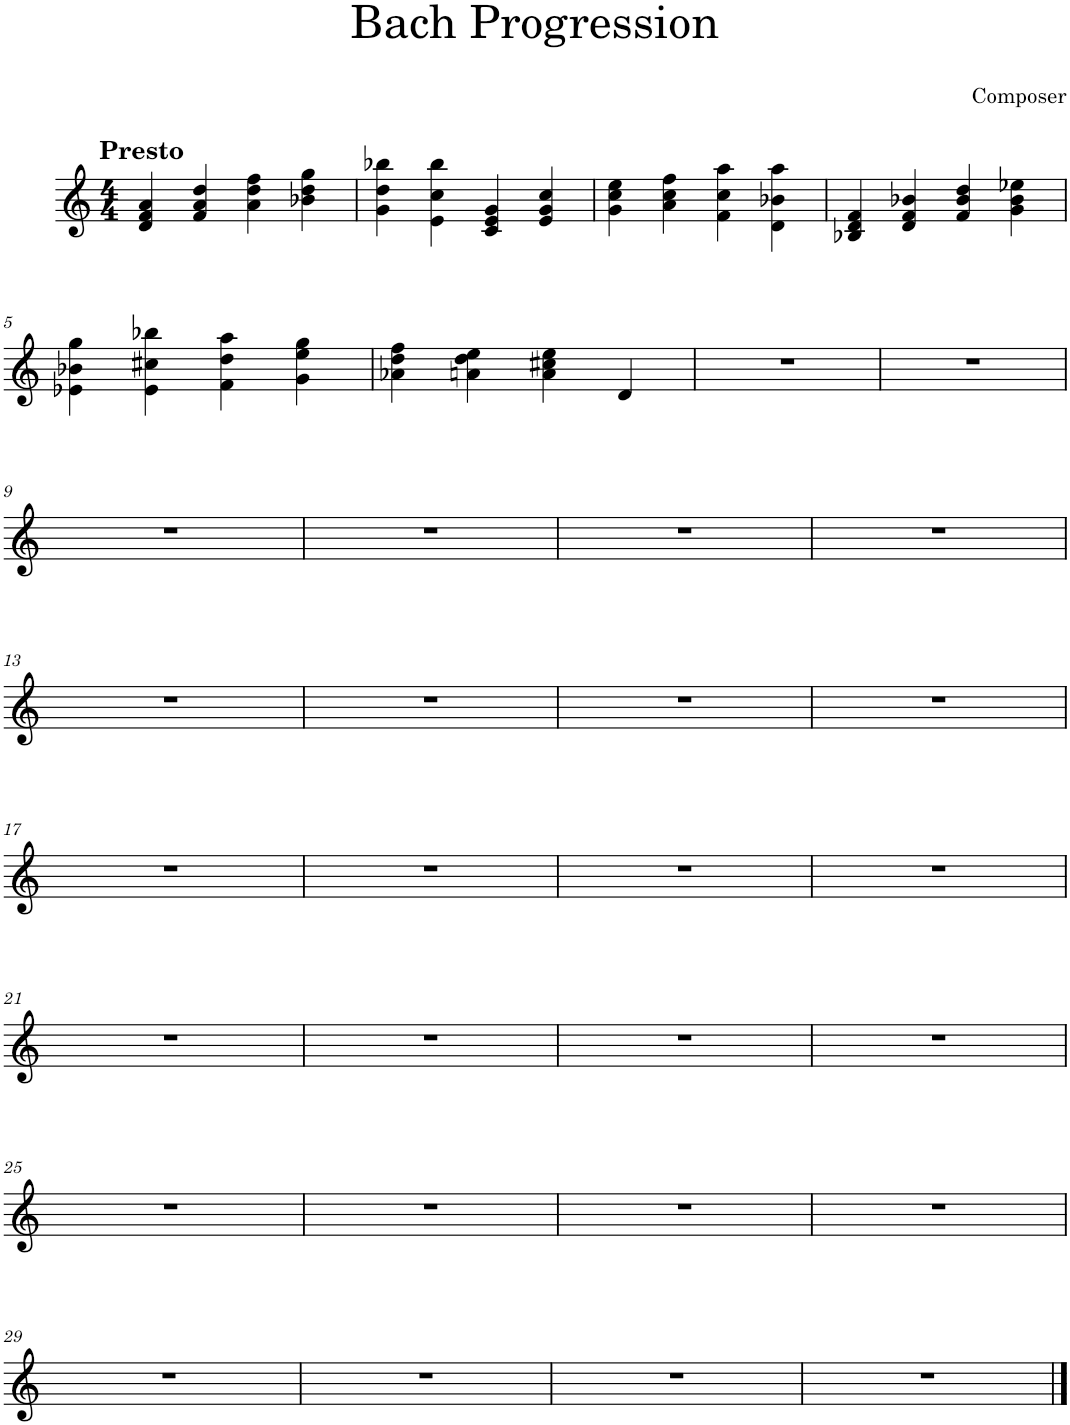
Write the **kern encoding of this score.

**kern
*part1
*staff1
*I"Piano
*I'Pno.
*clefG2
*k[]
*M4/4
=1
!LO:TX:a:B:t=Presto
4d/ 4f/ 4a/
4f/ 4a/ 4dd/
4a\ 4dd\ 4ff\
4b-X\ 4dd\ 4gg\
=2
4g\ 4dd\ 4bb-X\
4e\ 4cc\ 4bb-\
4c/ 4e/ 4g/
4e/ 4g/ 4cc/
=3
4g\ 4cc\ 4ee\
4a\ 4cc\ 4ff\
4f\ 4cc\ 4aa\
4d\ 4b-X\ 4aa\
=4
4B-X/ 4d/ 4f/
4d/ 4f/ 4b-X/
4f/ 4b-/ 4dd/
4g\ 4b-\ 4ee-X\
!!LO:LB:g=z
=5
4e-X\ 4b-X\ 4gg\
4e-\ 4cc#X\ 4bb-X\
4f\ 4dd\ 4aa\
4g\ 4ee\ 4gg\
=6
4a-X\ 4dd\ 4ff\
4an\ 4dd\ 4ee\
4a\ 4cc#X\ 4ee\
4d/
=7
1r
=8
1r
!!LO:LB:g=z
=9
1r
=10
1r
=11
1r
=12
1r
!!LO:LB:g=z
=13
1r
=14
1r
=15
1r
=16
1r
!!LO:LB:g=z
=17
1r
=18
1r
=19
1r
=20
1r
!!LO:LB:g=z
=21
1r
=22
1r
=23
1r
=24
1r
!!LO:LB:g=z
=25
1r
=26
1r
=27
1r
=28
1r
!!LO:LB:g=z
=29
1r
=30
1r
=31
1r
=32
1r
==
*-
